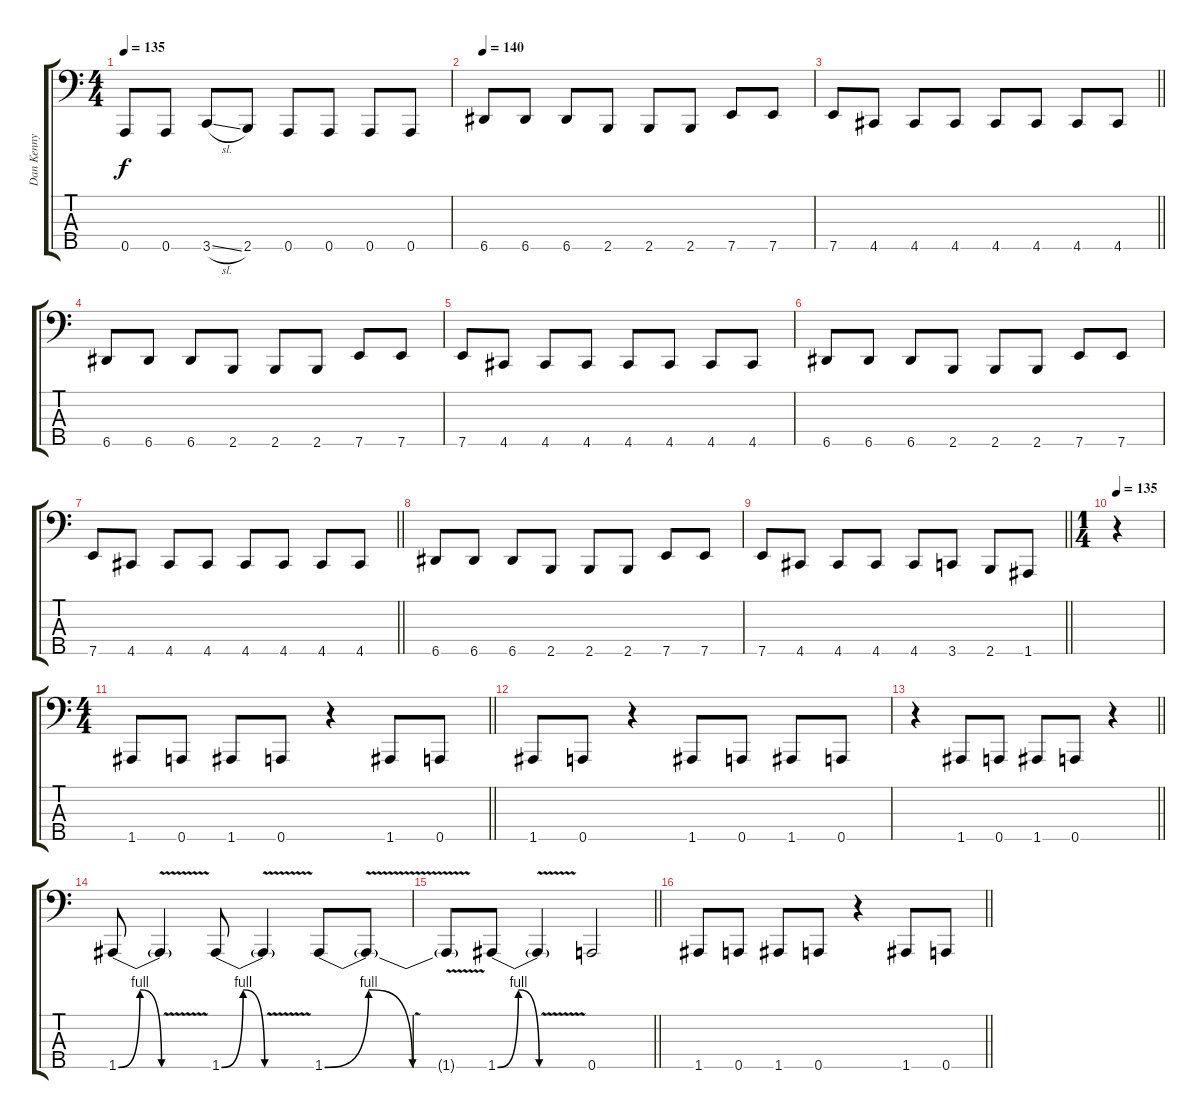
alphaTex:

\track ("Dan Kenny" "Dan Kenny") {instrument electricbasspick}
\staff {score tabs}
\tuning (G2 D2 A1 E1 A0) {hide}
\ts (4 4)
\tempo 135
\clef f4
\ks c
0.5.8{dy f} 0.5.8 3.5{sl}.8 2.5.8 0.5.8 0.5.8 0.5.8 0.5.8 |
\tempo 140
6.5.8 6.5.8 6.5.8 2.5.8 2.5.8 2.5.8 7.5.8 7.5.8 |
\barLineRight lightlight
7.5.8 4.5.8 4.5.8 4.5.8 4.5.8 4.5.8 4.5.8 4.5.8 |
6.5.8 6.5.8 6.5.8 2.5.8 2.5.8 2.5.8 7.5.8 7.5.8 |
7.5.8 4.5.8 4.5.8 4.5.8 4.5.8 4.5.8 4.5.8 4.5.8 |
6.5.8 6.5.8 6.5.8 2.5.8 2.5.8 2.5.8 7.5.8 7.5.8 |
\barLineRight lightlight
7.5.8 4.5.8 4.5.8 4.5.8 4.5.8 4.5.8 4.5.8 4.5.8 |
6.5.8 6.5.8 6.5.8 2.5.8 2.5.8 2.5.8 7.5.8 7.5.8 |
\barLineRight lightlight
7.5.8 4.5.8 4.5.8 4.5.8 4.5.8 3.5.8 2.5.8 1.5.8 |
\ts (1 4)
\tempo 135
r.4 |
\ts (4 4)
\barLineRight lightlight
1.5.8 0.5.8 1.5.8 0.5.8 r.4 1.5.8 0.5.8 |
1.5.8 0.5.8 r.4 1.5.8 0.5.8 1.5.8 0.5.8 |
\barLineRight lightlight
r.4 1.5.8 0.5.8 1.5.8 0.5.8 r.4 |
1.5{be (bendrelease 0 0 30 4 30 4 60 0)}.8 1.5{v t}.4 1.5{be (bendrelease 0 0 30 4 30 4 60 0)}.8 1.5{v t}.4 1.5{be (bendrelease 0 0 30 4 30 4 60 0)}.8 1.5{v t}.8 |
\barLineRight lightlight
1.5{t}.8 1.5{be (bendrelease 0 0 30 4 30 4 60 0)}.8 1.5{v t}.4 0.5.2 |
\barLineRight lightlight
1.5.8 0.5.8 1.5.8 0.5.8 r.4 1.5.8 0.5.8
